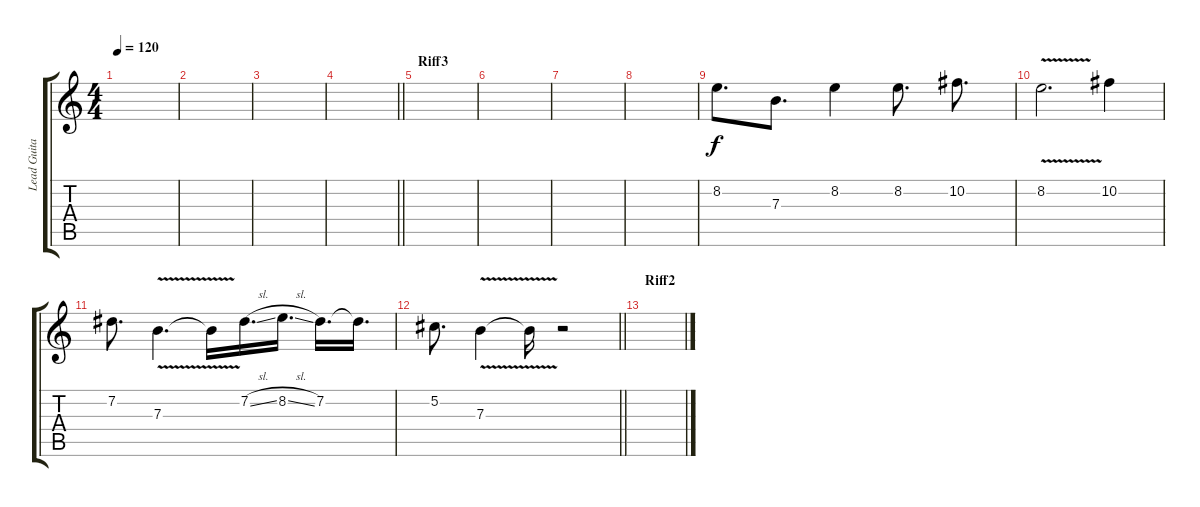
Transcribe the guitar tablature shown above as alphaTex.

\track ("Lead Guitar 2" "Lead Guita") {instrument overdrivenguitar}
\staff {score tabs}
\tuning (Db4 Ab3 E3 B2 Gb2 Db2) {hide}
\ts (4 4)
\tempo 120
\clef g2
\ks c
|
|
|
\barLineRight lightlight
|
\section ("" "Riff3")
|
|
|
|
8.2.8{d volume 14} 7.3.8{d} 8.2.4 8.2.8{d} 10.2.8{d} |
8.2{v}.2{d} 10.2.4 |
7.2.8{d} 7.3{v}.4{d} 7.3{t}.16 7.2{sl}.16{d} 8.2{sl}.16{d} 7.2.16{d} 7.2{t}.16{d} |
\barLineRight lightlight
5.2.8{d} 7.3{v}.4 7.3{t}.16 r.2 |
\section ("" "Riff2")
